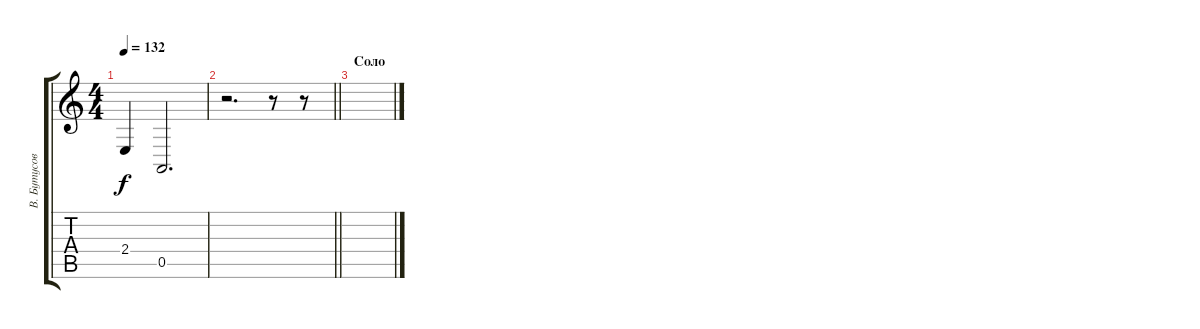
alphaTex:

\track ("В. Бутусов (вокал)" "В. Бутусов") {instrument accordion}
\staff {score tabs}
\tuning (E4 B3 G3 D3 A2 E2) {hide}
\ts (4 4)
\tempo 132
\clef g2
\ks c
2.4.4{dy f} 0.5.2{d} |
\barLineRight lightlight
r.2{d} r.8 r.8 |
\section ("" "Соло")
